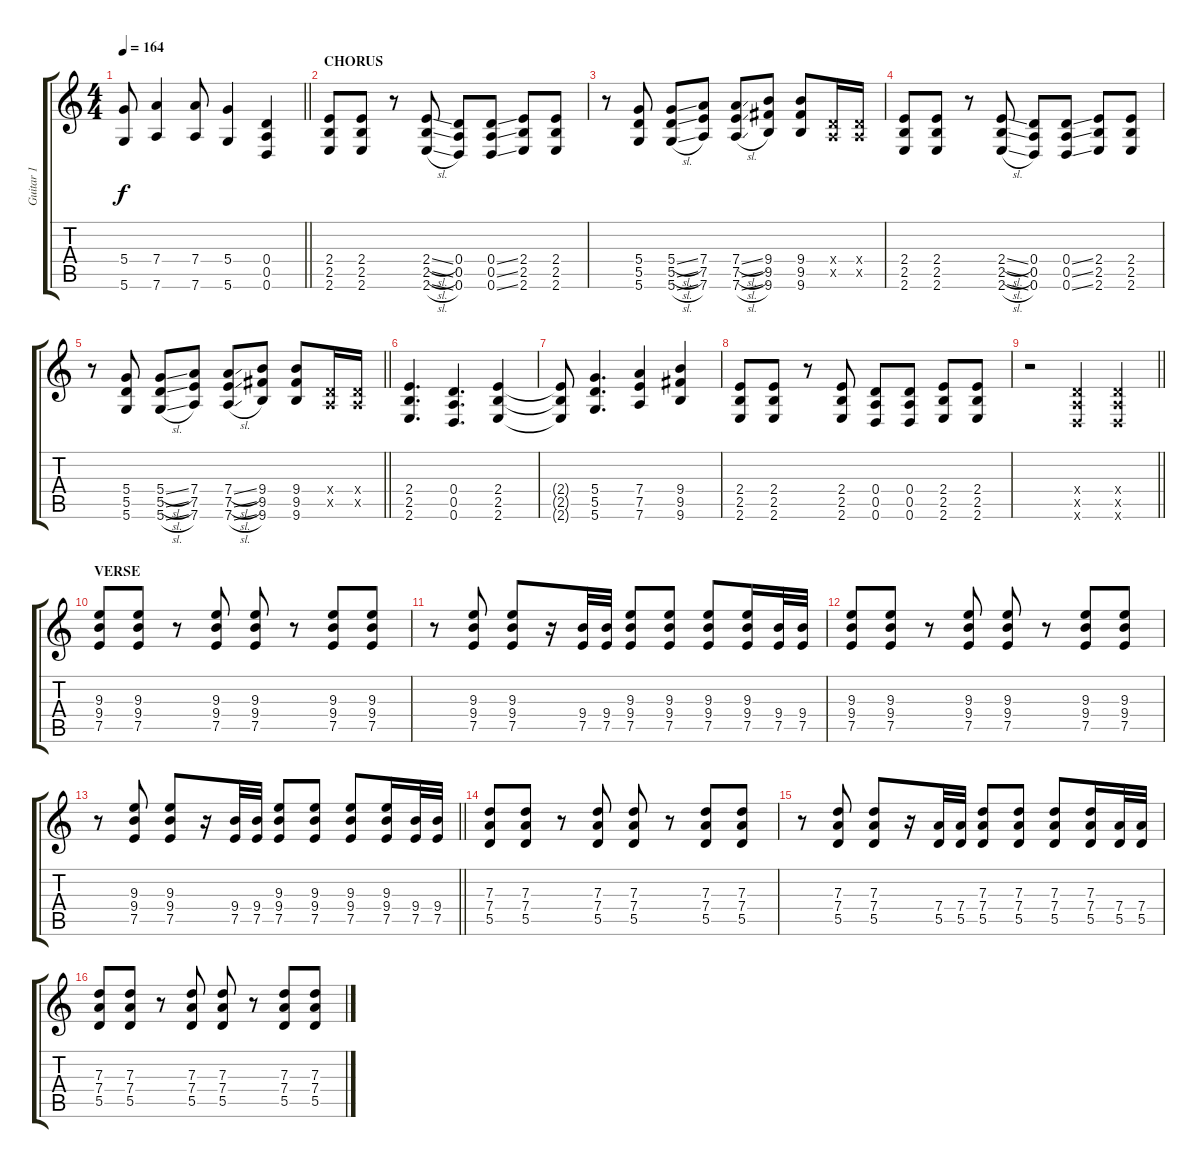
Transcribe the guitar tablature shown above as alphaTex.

\track ("Guitar 1" "Guitar 1") {instrument distortionguitar}
\staff {score tabs}
\tuning (E4 B3 G3 D3 A2 D2) {hide}
\ts (4 4)
\tempo 164
\clef g2
\barLineRight lightlight
\ks c
(5.4 5.6).8{dy f} (7.4 7.6).4 (7.4 7.6).8 (5.4 5.6).4 (0.4 0.5 0.6).4 |
\section ("" "CHORUS")
(2.4 2.5 2.6).8 (2.4 2.5 2.6).8 r.8 (2.4{sl} 2.5{sl} 2.6{sl}).8 (0.4 0.5 0.6).8 (0.4{ss} 0.5{ss} 0.6{ss}).8 (2.4 2.5 2.6).8 (2.4 2.5 2.6).8 |
r.8 (5.4 5.5 5.6).8 (5.4{sl} 5.5{sl} 5.6{sl}).8 (7.4 7.5 7.6).8 (7.4{sl} 7.5{sl} 7.6{sl}).8 (9.4 9.5 9.6).8 (9.4 9.5 9.6).8 (0.4{x} 0.5{x}).16 (0.4{x} 0.5{x}).16 |
(2.4 2.5 2.6).8 (2.4 2.5 2.6).8 r.8 (2.4{sl} 2.5{sl} 2.6{sl}).8 (0.4 0.5 0.6).8 (0.4{ss} 0.5{ss} 0.6{ss}).8 (2.4 2.5 2.6).8 (2.4 2.5 2.6).8 |
\barLineRight lightlight
r.8 (5.4 5.5 5.6).8 (5.4{sl} 5.5{sl} 5.6{sl}).8 (7.4 7.5 7.6).8 (7.4{sl} 7.5{sl} 7.6{sl}).8 (9.4 9.5 9.6).8 (9.4 9.5 9.6).8 (0.4{x} 0.5{x}).16 (0.4{x} 0.5{x}).16 |
(2.4 2.5 2.6).4{d} (0.4 0.5 0.6).4{d} (2.4 2.5 2.6).4 |
(2.4{t} 2.5{t} 2.6{t}).8 (5.4 5.5 5.6).4{d} (7.4 7.5 7.6).4 (9.4 9.5 9.6).4 |
(2.4 2.5 2.6).8 (2.4 2.5 2.6).8 r.8 (2.4 2.5 2.6).8 (0.4 0.5 0.6).8 (0.4 0.5 0.6).8 (2.4 2.5 2.6).8 (2.4 2.5 2.6).8 |
\barLineRight lightlight
r.2 (0.4{x} 0.5{x} 0.6{x}).4 (0.4{x} 0.5{x} 0.6{x}).4 |
\section ("" "VERSE")
(9.3 9.4 7.5).8 (9.3 9.4 7.5).8 r.8 (9.3 9.4 7.5).8 (9.3 9.4 7.5).8 r.8 (9.3 9.4 7.5).8 (9.3 9.4 7.5).8 |
r.8 (9.3 9.4 7.5).8 (9.3 9.4 7.5).8 r.16 (9.4 7.5).32 (9.4 7.5).32 (9.3 9.4 7.5).8 (9.3 9.4 7.5).8 (9.3 9.4 7.5).8 (9.3 9.4 7.5).16 (9.4 7.5).32 (9.4 7.5).32 |
(9.3 9.4 7.5).8 (9.3 9.4 7.5).8 r.8 (9.3 9.4 7.5).8 (9.3 9.4 7.5).8 r.8 (9.3 9.4 7.5).8 (9.3 9.4 7.5).8 |
\barLineRight lightlight
r.8 (9.3 9.4 7.5).8 (9.3 9.4 7.5).8 r.16 (9.4 7.5).32 (9.4 7.5).32 (9.3 9.4 7.5).8 (9.3 9.4 7.5).8 (9.3 9.4 7.5).8 (9.3 9.4 7.5).16 (9.4 7.5).32 (9.4 7.5).32 |
(7.3 7.4 5.5).8 (7.3 7.4 5.5).8 r.8 (7.3 7.4 5.5).8 (7.3 7.4 5.5).8 r.8 (7.3 7.4 5.5).8 (7.3 7.4 5.5).8 |
r.8 (7.3 7.4 5.5).8 (7.3 7.4 5.5).8 r.16 (7.4 5.5).32 (7.4 5.5).32 (7.3 7.4 5.5).8 (7.3 7.4 5.5).8 (7.3 7.4 5.5).8 (7.3 7.4 5.5).16 (7.4 5.5).32 (7.4 5.5).32 |
(7.3 7.4 5.5).8 (7.3 7.4 5.5).8 r.8 (7.3 7.4 5.5).8 (7.3 7.4 5.5).8 r.8 (7.3 7.4 5.5).8 (7.3 7.4 5.5).8
